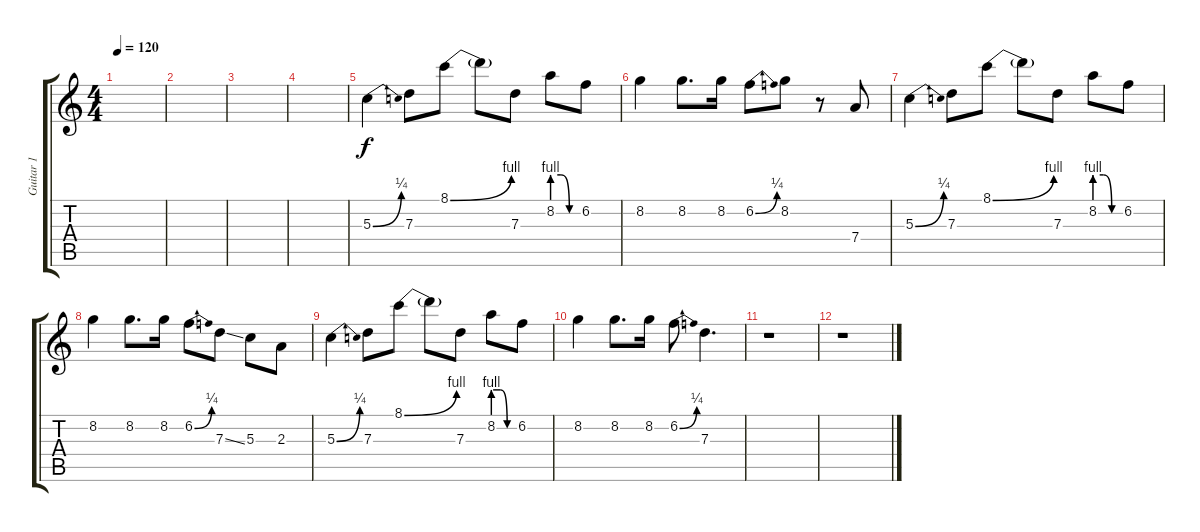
\track ("Guitar 1" "Guitar 1") {instrument distortionguitar}
\staff {score tabs}
\tuning (E4 B3 G3 D3 A2 E2) {hide}
\ts (4 4)
\tempo 120
\clef g2
\ks c
|
|
|
|
5.3{be (bend 0 0 60 1)}.4 7.3.8 8.1{be (bend 0 0 60 4)}.8 8.1{t}.8 7.3.8 8.2{be (custom 0 4 20 4 40 0 60 0)}.8 6.2.8 |
8.2.4 8.2.8{d} 8.2.16 6.2{be (bend 0 0 60 1)}.8 8.2.8 r.8 7.4.8 |
5.3{be (bend 0 0 60 1)}.4 7.3.8 8.1{be (bend 0 0 60 4)}.8 8.1{t}.8 7.3.8 8.2{be (custom 0 4 20 4 40 0 60 0)}.8 6.2.8 |
8.2.4 8.2.8{d} 8.2.16 6.2{be (bend 0 0 60 1)}.8 7.3{ss}.8 5.3.8 2.3.8 |
5.3{be (bend 0 0 60 1)}.4 7.3.8 8.1{be (bend 0 0 60 4)}.8 8.1{t}.8 7.3.8 8.2{be (custom 0 4 20 4 40 0 60 0)}.8 6.2.8 |
8.2.4 8.2.8{d} 8.2.16 6.2{be (bend 0 0 60 1)}.8 7.3.4{d} |
r.1 |
r.1
